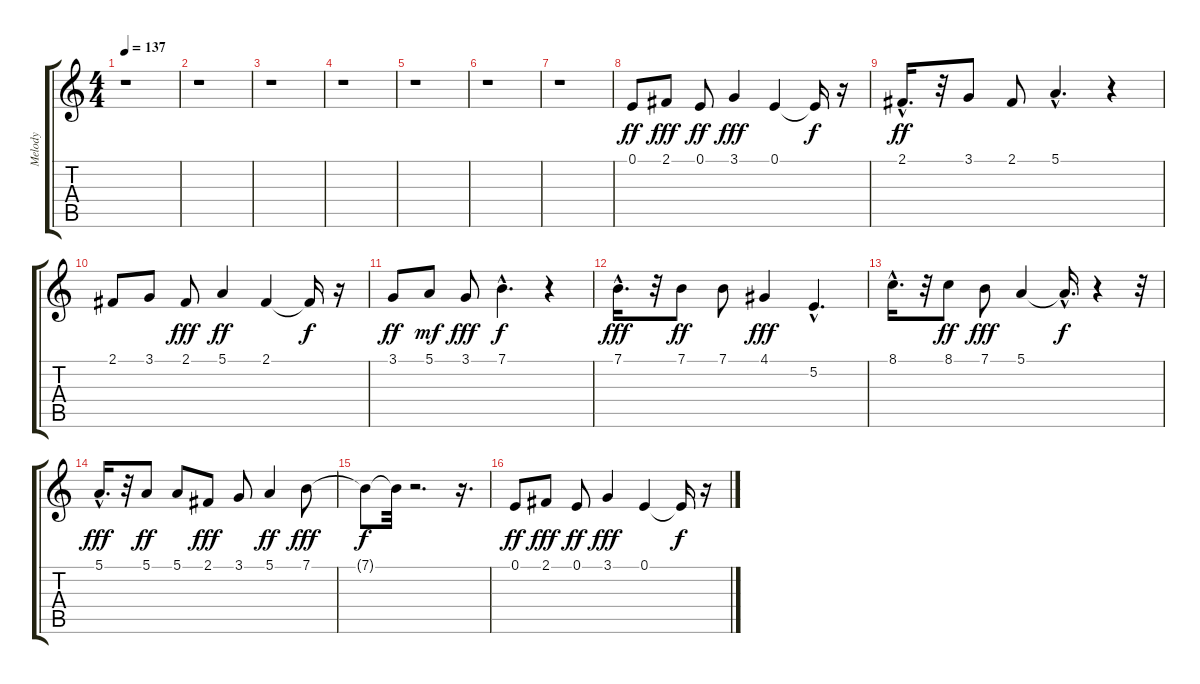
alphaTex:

\track ("Melody" "Melody") {instrument synthbrass1}
\staff {score tabs}
\tuning (E4 B3 G3 D3 A2 E2) {hide}
\ts (4 4)
\tempo 137
\clef g2
\ks c
r.1{dy ff} |
r.1 |
r.1 |
r.1 |
r.1 |
r.1 |
r.1 |
0.1.8 2.1.8{dy fff} 0.1.8{dy ff} 3.1.4{dy fff} 0.1.4 0.1{t}.16{dy f} r.16 |
2.1{hac}.16{d dy ff} r.32 3.1.8 2.1.8 5.1{hac}.4{d} r.4 |
2.1.8 3.1.8 2.1.8{dy fff} 5.1.4{dy ff} 2.1.4 2.1{t}.16{dy f} r.16 |
3.1.8{dy ff} 5.1.8{dy mf} 3.1.8{dy fff} 7.1{hac}.4{d dy f} r.4 |
7.1{hac}.16{d dy fff} r.32 7.1.8{dy ff} 7.1.8 4.1.4{dy fff} 5.2{hac}.4{d} |
8.1{hac}.16{d} r.32 8.1.8{dy ff} 7.1.8{dy fff} 5.1.4 5.1{hac t}.16{d dy f} r.4 r.32 |
5.1{hac}.16{d dy fff} r.32 5.1.8{dy ff} 5.1.8 2.1.8{dy fff} 3.1.8 5.1.4{dy ff} 7.1.8{dy fff} |
7.1{t}.8{dy f} 7.1{t}.32 r.2{d} r.16{d} |
0.1.8{dy ff} 2.1.8{dy fff} 0.1.8{dy ff} 3.1.4{dy fff} 0.1.4 0.1{t}.16{dy f} r.16
